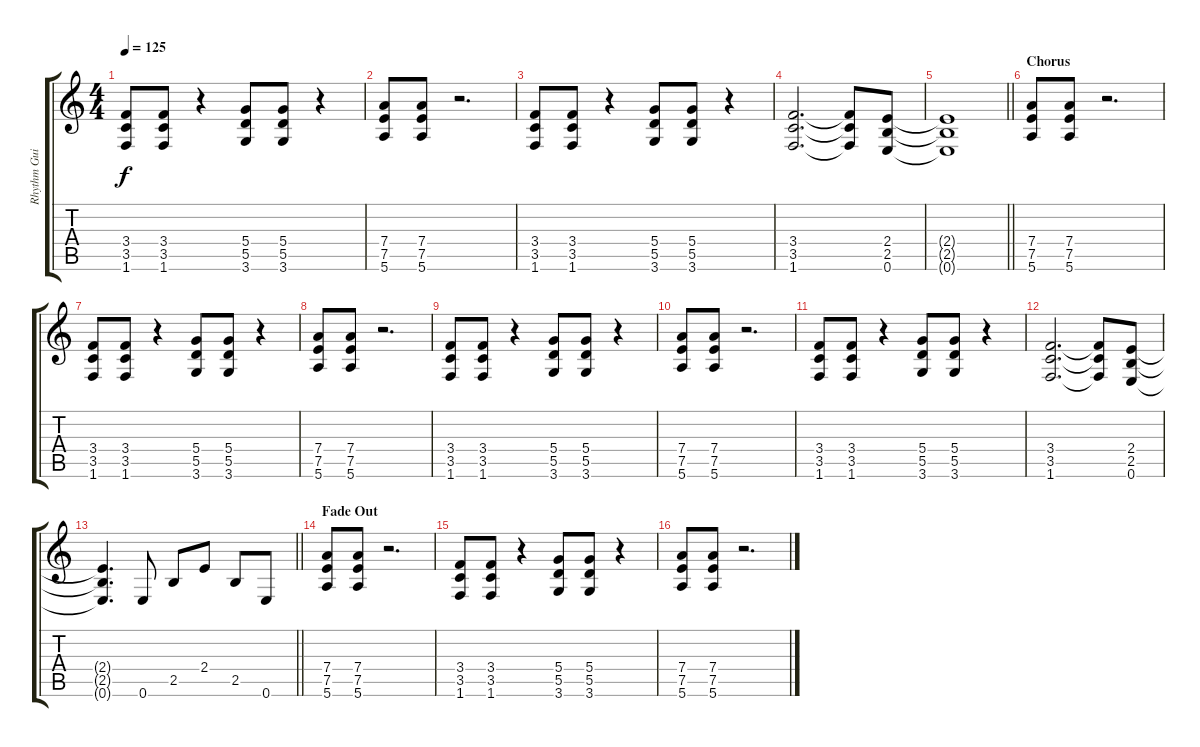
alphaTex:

\track ("Rhythm Guitar" "Rhythm Gui") {instrument distortionguitar}
\staff {score tabs}
\tuning (E4 B3 G3 D3 A2 E2) {hide}
\ts (4 4)
\tempo 125
\clef g2
\ks c
(3.4 3.5 1.6).8{dy f} (3.4 3.5 1.6).8 r.4 (5.4 5.5 3.6).8 (5.4 5.5 3.6).8 r.4 |
(7.4 7.5 5.6).8 (7.4 7.5 5.6).8 r.2{d} |
(3.4 3.5 1.6).8 (3.4 3.5 1.6).8 r.4 (5.4 5.5 3.6).8 (5.4 5.5 3.6).8 r.4 |
(3.4 3.5 1.6).2{d} (3.4{t} 3.5{t} 1.6{t}).8 (2.4 2.5 0.6).8 |
\barLineRight lightlight
(2.4{t} 2.5{t} 0.6{t}).1 |
\section ("" "Chorus")
(7.4 7.5 5.6).8 (7.4 7.5 5.6).8 r.2{d} |
(3.4 3.5 1.6).8 (3.4 3.5 1.6).8 r.4 (5.4 5.5 3.6).8 (5.4 5.5 3.6).8 r.4 |
(7.4 7.5 5.6).8 (7.4 7.5 5.6).8 r.2{d} |
(3.4 3.5 1.6).8 (3.4 3.5 1.6).8 r.4 (5.4 5.5 3.6).8 (5.4 5.5 3.6).8 r.4 |
(7.4 7.5 5.6).8 (7.4 7.5 5.6).8 r.2{d} |
(3.4 3.5 1.6).8 (3.4 3.5 1.6).8 r.4 (5.4 5.5 3.6).8 (5.4 5.5 3.6).8 r.4 |
(3.4 3.5 1.6).2{d} (3.4{t} 3.5{t} 1.6{t}).8 (2.4 2.5 0.6).8 |
\barLineRight lightlight
(2.4{t} 2.5{t} 0.6{t}).4{d} 0.6.8 2.5.8 2.4.8 2.5.8 0.6.8 |
\section ("" "Fade Out")
(7.4 7.5 5.6).8 (7.4 7.5 5.6).8 r.2{d} |
(3.4 3.5 1.6).8 (3.4 3.5 1.6).8 r.4 (5.4 5.5 3.6).8 (5.4 5.5 3.6).8 r.4 |
(7.4 7.5 5.6).8 (7.4 7.5 5.6).8 r.2{d}
